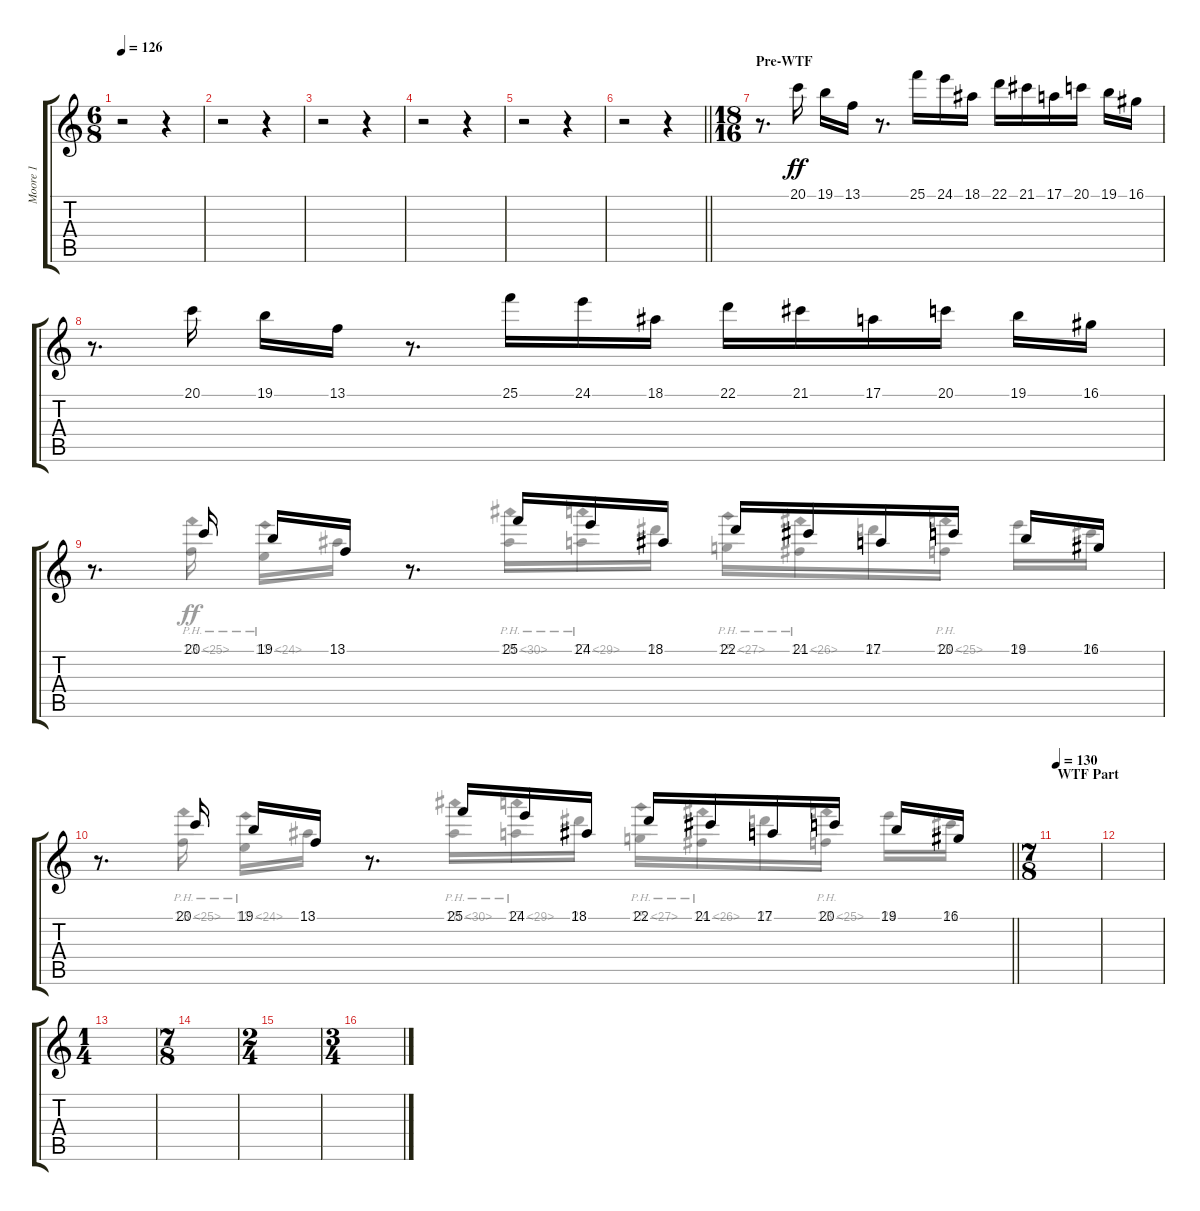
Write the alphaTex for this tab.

\track ("Moore 1" "Moore 1") {instrument stringensemble1}
\staff {score tabs}
\tuning (E4 B3 G3 D3 A2 E2) {hide}
\voice
\ts (6 8)
\tempo 126
\clef g2
\ks aminor
r.2{dy f} r.4 |
r.2 r.4 |
r.2 r.4 |
r.2 r.4 |
r.2 r.4 |
\barLineRight lightlight
r.2 r.4 |
\ts (18 16)
\section ("" "Pre-WTF")
r.8{d volume 14 instrument lead2sawtooth} 20.1.16{dy ff} 19.1.16 13.1.16 r.8{d} 25.1.16 24.1.16 18.1.16 22.1.16 21.1.16 17.1.16 20.1.16 19.1.16 16.1.16 |
r.8{d} 20.1.16 19.1.16 13.1.16 r.8{d} 25.1.16 24.1.16 18.1.16 22.1.16 21.1.16 17.1.16 20.1.16 19.1.16 16.1.16 |
r.8{d} 20.1.16 19.1.16 13.1.16 r.8{d} 25.1.16 24.1.16 18.1.16 22.1.16 21.1.16 17.1.16 20.1.16 19.1.16 16.1.16 |
\barLineRight lightlight
r.8{d} 20.1.16 19.1.16 13.1.16 r.8{d} 25.1.16 24.1.16 18.1.16 22.1.16 21.1.16 17.1.16 20.1.16 19.1.16 16.1.16 |
\ts (7 8)
\section ("" "WTF Part")
\tempo 130
|
|
\ts (1 4)
|
\ts (7 8)
|
\ts (2 4)
|
\ts (3 4)
\voice
\clef g2
\ottava regular
\simile none
\ks aminor
|
|
|
|
|
\barLineRight lightlight
|
|
|
r.8{d} 13.1{ph 12}.16 12.1{ph 12}.16 18.1.16 r.8{d} 18.1{ph 12}.16 17.1{ph 12}.16 23.1.16 15.1{ph 12}.16 14.1{ph 12}.16 22.1.16 13.1{ph 12}.16 24.1.16 21.1.16 |
\barLineRight lightlight
r.8{d} 13.1{ph 12}.16 12.1{ph 12}.16 18.1.16 r.8{d} 18.1{ph 12}.16 17.1{ph 12}.16 23.1.16 15.1{ph 12}.16 14.1{ph 12}.16 22.1.16 13.1{ph 12}.16 24.1.16 21.1.16 |
|
|
|
|
|
